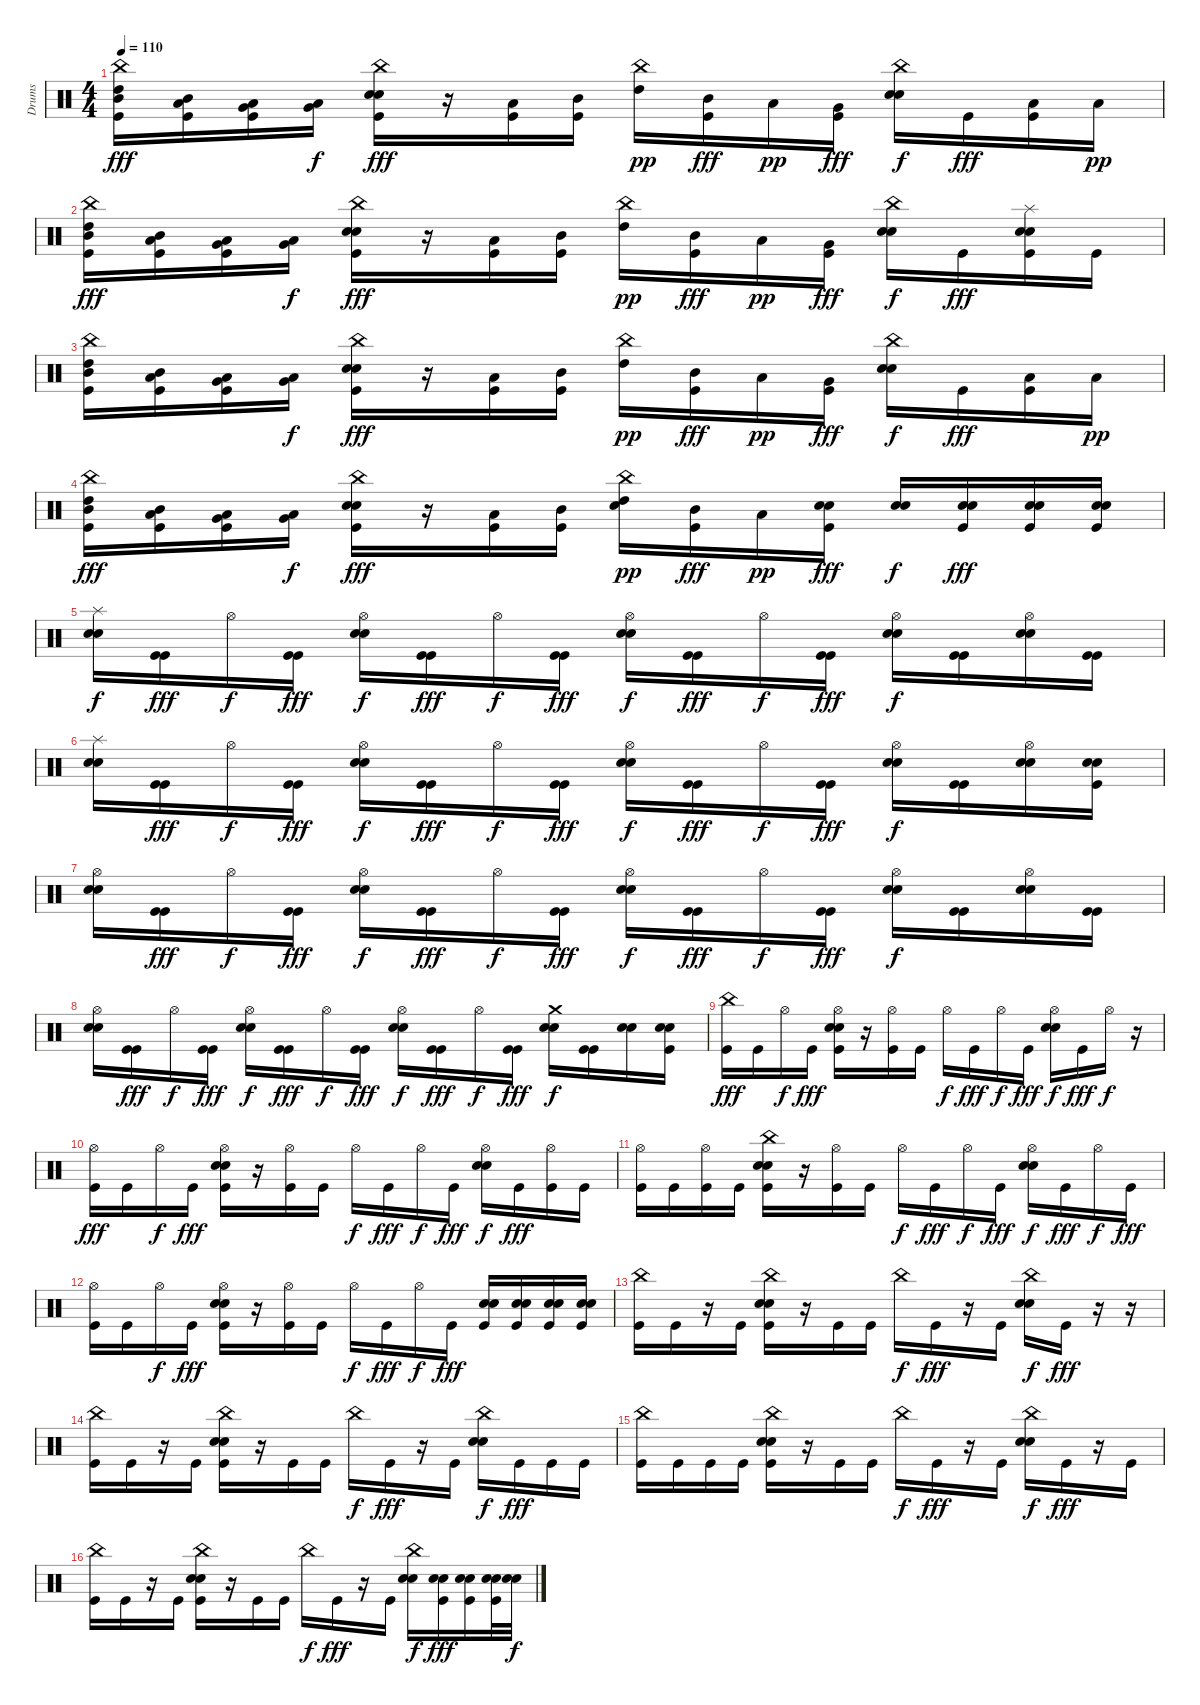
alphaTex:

\track ("Drums" "Drums") {instrument percussion}
\staff {score}
\articulation defaults
\ts (4 4)
\tempo 110
\clef neutral
\ks c
("China (hit)" "Mid Tom (hit)" "High Tom (hit)" "Kick (hit)").16{dy fff} ("Low Tom (hit)" "Mid Tom (hit)" "Kick (hit)").16 ("Very Low Tom (hit)" "Low Tom (hit)" "Kick (hit)").16 ("Low Floor Tom (hit)" "Very Low Tom (hit)").16{dy f} ("China (hit)" "Electric Snare (hit)" "Snare (hit) 2" "Kick (hit)").16{dy fff} r.16 ("Low Tom (hit)" "Kick (hit)").16 ("Mid Tom (hit)" "Kick (hit)").16 ("China (hit)" "High Tom (hit)").16{dy pp} ("Mid Tom (hit)" "Kick (hit)").16{dy fff} "Low Tom (hit)".16{dy pp} ("Very Low Tom (hit)" "Kick (hit)").16{dy fff} ("China (hit)" "Snare (hit) 2" "Electric Snare (hit)").16{dy f} "Kick (hit)".16{dy fff} ("Low Tom (hit)" "Kick (hit)").16 "Low Tom (hit)".16{dy pp} |
("China (hit)" "Mid Tom (hit)" "High Tom (hit)" "Kick (hit)").16{dy fff} ("Low Tom (hit)" "Mid Tom (hit)" "Kick (hit)").16 ("Very Low Tom (hit)" "Low Tom (hit)" "Kick (hit)").16 ("Low Floor Tom (hit)" "Very Low Tom (hit)").16{dy f} ("China (hit)" "Electric Snare (hit)" "Snare (hit) 2" "Kick (hit)").16{dy fff} r.16 ("Low Tom (hit)" "Kick (hit)").16 ("Mid Tom (hit)" "Kick (hit)").16 ("China (hit)" "High Tom (hit)").16{dy pp} ("Mid Tom (hit)" "Kick (hit)").16{dy fff} "Low Tom (hit)".16{dy pp} ("Very Low Tom (hit)" "Kick (hit)").16{dy fff} ("China (hit)" "Snare (hit) 2" "Electric Snare (hit)").16{dy f} "Kick (hit)".16{dy fff} ("Splash (hit)" "Snare (hit) 2" "Electric Snare (hit)" "Kick (hit)").16 "Kick (hit)".16 |
("China (hit)" "Mid Tom (hit)" "High Tom (hit)" "Kick (hit)").16 ("Low Tom (hit)" "Mid Tom (hit)" "Kick (hit)").16 ("Very Low Tom (hit)" "Low Tom (hit)" "Kick (hit)").16 ("Low Floor Tom (hit)" "Very Low Tom (hit)").16{dy f} ("China (hit)" "Electric Snare (hit)" "Snare (hit) 2" "Kick (hit)").16{dy fff} r.16 ("Low Tom (hit)" "Kick (hit)").16 ("Mid Tom (hit)" "Kick (hit)").16 ("China (hit)" "High Tom (hit)").16{dy pp} ("Mid Tom (hit)" "Kick (hit)").16{dy fff} "Low Tom (hit)".16{dy pp} ("Very Low Tom (hit)" "Kick (hit)").16{dy fff} ("China (hit)" "Snare (hit) 2" "Electric Snare (hit)").16{dy f} "Kick (hit)".16{dy fff} ("Low Tom (hit)" "Kick (hit)").16 "Low Tom (hit)".16{dy pp} |
("China (hit)" "Mid Tom (hit)" "High Tom (hit)" "Kick (hit)").16{dy fff} ("Low Tom (hit)" "Mid Tom (hit)" "Kick (hit)").16 ("Very Low Tom (hit)" "Low Tom (hit)" "Kick (hit)").16 ("Low Floor Tom (hit)" "Very Low Tom (hit)").16{dy f} ("China (hit)" "Electric Snare (hit)" "Snare (hit) 2" "Kick (hit)").16{dy fff} r.16 ("Low Tom (hit)" "Kick (hit)").16 ("Mid Tom (hit)" "Kick (hit)").16 ("China (hit)" "High Tom (hit)" "Snare (hit) 2").16{dy pp} ("Mid Tom (hit)" "Kick (hit)").16{dy fff} "Low Tom (hit)".16{dy pp} ("Snare (hit) 2" "Electric Snare (hit)" "Kick (hit)").16{dy fff} ("Snare (hit) 2" "Electric Snare (hit)").16{dy f} ("Snare (hit) 2" "Electric Snare (hit)" "Kick (hit)").16{dy fff} ("Snare (hit) 2" "Electric Snare (hit)" "Kick (hit)").16 ("Snare (hit) 2" "Electric Snare (hit)" "Kick (hit)").16 |
("Splash (hit)" "Snare (hit) 2" "Electric Snare (hit)").16{dy f} ("Kick (hit)" "Kick (hit)").16{dy fff} "Hi-Hat (open)".16{dy f} ("Kick (hit)" "Kick (hit)").16{dy fff} ("Hi-Hat (open)" "Snare (hit) 2" "Electric Snare (hit)").16{dy f} ("Kick (hit)" "Kick (hit)").16{dy fff} "Hi-Hat (open)".16{dy f} ("Kick (hit)" "Kick (hit)").16{dy fff} ("Hi-Hat (open)" "Snare (hit) 2" "Electric Snare (hit)").16{dy f} ("Kick (hit)" "Kick (hit)").16{dy fff} "Hi-Hat (open)".16{dy f} ("Kick (hit)" "Kick (hit)").16{dy fff} ("Hi-Hat (open)" "Snare (hit) 2" "Electric Snare (hit)").16{dy f} ("Kick (hit)" "Kick (hit)").16 ("Hi-Hat (open)" "Snare (hit) 2" "Electric Snare (hit)").16 ("Kick (hit)" "Kick (hit)").16 |
("Splash (hit)" "Snare (hit) 2" "Electric Snare (hit)").16 ("Kick (hit)" "Kick (hit)").16{dy fff} "Hi-Hat (open)".16{dy f} ("Kick (hit)" "Kick (hit)").16{dy fff} ("Hi-Hat (open)" "Snare (hit) 2" "Electric Snare (hit)").16{dy f} ("Kick (hit)" "Kick (hit)").16{dy fff} "Hi-Hat (open)".16{dy f} ("Kick (hit)" "Kick (hit)").16{dy fff} ("Hi-Hat (open)" "Snare (hit) 2" "Electric Snare (hit)").16{dy f} ("Kick (hit)" "Kick (hit)").16{dy fff} "Hi-Hat (open)".16{dy f} ("Kick (hit)" "Kick (hit)").16{dy fff} ("Hi-Hat (open)" "Snare (hit) 2" "Electric Snare (hit)").16{dy f} ("Kick (hit)" "Kick (hit)").16 ("Hi-Hat (open)" "Snare (hit) 2" "Electric Snare (hit)").16 ("Snare (hit) 2" "Electric Snare (hit)" "Kick (hit)").16 |
("Hi-Hat (open)" "Snare (hit) 2" "Electric Snare (hit)").16 ("Kick (hit)" "Kick (hit)").16{dy fff} "Hi-Hat (open)".16{dy f} ("Kick (hit)" "Kick (hit)").16{dy fff} ("Hi-Hat (open)" "Snare (hit) 2" "Electric Snare (hit)").16{dy f} ("Kick (hit)" "Kick (hit)").16{dy fff} "Hi-Hat (open)".16{dy f} ("Kick (hit)" "Kick (hit)").16{dy fff} ("Hi-Hat (open)" "Snare (hit) 2" "Electric Snare (hit)").16{dy f} ("Kick (hit)" "Kick (hit)").16{dy fff} "Hi-Hat (open)".16{dy f} ("Kick (hit)" "Kick (hit)").16{dy fff} ("Hi-Hat (open)" "Snare (hit) 2" "Electric Snare (hit)").16{dy f} ("Kick (hit)" "Kick (hit)").16 ("Hi-Hat (open)" "Snare (hit) 2" "Electric Snare (hit)").16 ("Kick (hit)" "Kick (hit)").16 |
("Hi-Hat (open)" "Snare (hit) 2" "Electric Snare (hit)").16 ("Kick (hit)" "Kick (hit)").16{dy fff} "Hi-Hat (open)".16{dy f} ("Kick (hit)" "Kick (hit)").16{dy fff} ("Hi-Hat (open)" "Snare (hit) 2" "Electric Snare (hit)").16{dy f} ("Kick (hit)" "Kick (hit)").16{dy fff} "Hi-Hat (open)".16{dy f} ("Kick (hit)" "Kick (hit)").16{dy fff} ("Hi-Hat (open)" "Snare (hit) 2" "Electric Snare (hit)").16{dy f} ("Kick (hit)" "Kick (hit)").16{dy fff} "Hi-Hat (open)".16{dy f} ("Kick (hit)" "Kick (hit)").16{dy fff} ("Crash medium (hit)" "Snare (hit) 2" "Electric Snare (hit)").16{dy f} ("Kick (hit)" "Kick (hit)").16 ("Snare (hit) 2" "Electric Snare (hit)").16 ("Snare (hit) 2" "Electric Snare (hit)" "Kick (hit)").16 |
("China (hit)" "Kick (hit)").16{dy fff} "Kick (hit)".16 "Hi-Hat (open)".16{dy f} "Kick (hit)".16{dy fff} ("Hi-Hat (open)" "Electric Snare (hit)" "Snare (hit) 2" "Kick (hit)").16 r.16 ("Hi-Hat (open)" "Kick (hit)").16 "Kick (hit)".16 "Hi-Hat (open)".16{dy f} "Kick (hit)".16{dy fff} "Hi-Hat (open)".16{dy f} "Kick (hit)".16{dy fff} ("Hi-Hat (open)" "Snare (hit) 2" "Electric Snare (hit)").16{dy f} "Kick (hit)".16{dy fff} "Hi-Hat (open)".16{dy f} r.16 |
("Hi-Hat (open)" "Kick (hit)").16{dy fff} "Kick (hit)".16 "Hi-Hat (open)".16{dy f} "Kick (hit)".16{dy fff} ("Hi-Hat (open)" "Electric Snare (hit)" "Snare (hit) 2" "Kick (hit)").16 r.16 ("Hi-Hat (open)" "Kick (hit)").16 "Kick (hit)".16 "Hi-Hat (open)".16{dy f} "Kick (hit)".16{dy fff} "Hi-Hat (open)".16{dy f} "Kick (hit)".16{dy fff} ("Hi-Hat (open)" "Snare (hit) 2" "Electric Snare (hit)").16{dy f} "Kick (hit)".16{dy fff} ("Hi-Hat (open)" "Kick (hit)").16 "Kick (hit)".16 |
("Hi-Hat (open)" "Kick (hit)").16 "Kick (hit)".16 ("Hi-Hat (open)" "Kick (hit)").16 "Kick (hit)".16 ("China (hit)" "Electric Snare (hit)" "Snare (hit) 2" "Kick (hit)").16 r.16 ("Hi-Hat (open)" "Kick (hit)").16 "Kick (hit)".16 "Hi-Hat (open)".16{dy f} "Kick (hit)".16{dy fff} "Hi-Hat (open)".16{dy f} "Kick (hit)".16{dy fff} ("Hi-Hat (open)" "Snare (hit) 2" "Electric Snare (hit)").16{dy f} "Kick (hit)".16{dy fff} "Hi-Hat (open)".16{dy f} "Kick (hit)".16{dy fff} |
("Hi-Hat (open)" "Kick (hit)").16 "Kick (hit)".16 "Hi-Hat (open)".16{dy f} "Kick (hit)".16{dy fff} ("Hi-Hat (open)" "Electric Snare (hit)" "Snare (hit) 2" "Kick (hit)").16 r.16 ("Hi-Hat (open)" "Kick (hit)").16 "Kick (hit)".16 "Hi-Hat (open)".16{dy f} "Kick (hit)".16{dy fff} "Hi-Hat (open)".16{dy f} "Kick (hit)".16{dy fff} ("Snare (hit) 2" "Electric Snare (hit)" "Kick (hit)").16 ("Snare (hit) 2" "Electric Snare (hit)" "Kick (hit)").16 ("Snare (hit) 2" "Electric Snare (hit)" "Kick (hit)").16 ("Snare (hit) 2" "Electric Snare (hit)" "Kick (hit)").16 |
("China (hit)" "Kick (hit)").16 "Kick (hit)".16 r.16 "Kick (hit)".16 ("China (hit)" "Electric Snare (hit)" "Snare (hit) 2" "Kick (hit)").16 r.16 "Kick (hit)".16 "Kick (hit)".16 "China (hit)".16{dy f} "Kick (hit)".16{dy fff} r.16 "Kick (hit)".16 ("China (hit)" "Snare (hit) 2" "Electric Snare (hit)").16{dy f} "Kick (hit)".16{dy fff} r.16 r.16 |
("China (hit)" "Kick (hit)").16 "Kick (hit)".16 r.16 "Kick (hit)".16 ("China (hit)" "Electric Snare (hit)" "Snare (hit) 2" "Kick (hit)").16 r.16 "Kick (hit)".16 "Kick (hit)".16 "China (hit)".16{dy f} "Kick (hit)".16{dy fff} r.16 "Kick (hit)".16 ("China (hit)" "Snare (hit) 2" "Electric Snare (hit)").16{dy f} "Kick (hit)".16{dy fff} "Kick (hit)".16 "Kick (hit)".16 |
("China (hit)" "Kick (hit)").16 "Kick (hit)".16 "Kick (hit)".16 "Kick (hit)".16 ("China (hit)" "Electric Snare (hit)" "Snare (hit) 2" "Kick (hit)").16 r.16 "Kick (hit)".16 "Kick (hit)".16 "China (hit)".16{dy f} "Kick (hit)".16{dy fff} r.16 "Kick (hit)".16 ("China (hit)" "Snare (hit) 2" "Electric Snare (hit)").16{dy f} "Kick (hit)".16{dy fff} r.16 "Kick (hit)".16 |
("China (hit)" "Kick (hit)").16 "Kick (hit)".16 r.16 "Kick (hit)".16 ("China (hit)" "Electric Snare (hit)" "Snare (hit) 2" "Kick (hit)").16 r.16 "Kick (hit)".16 "Kick (hit)".16 "China (hit)".16{dy f} "Kick (hit)".16{dy fff} r.16 "Kick (hit)".16 ("China (hit)" "Snare (hit) 2" "Electric Snare (hit)").16{dy f} ("Snare (hit) 2" "Electric Snare (hit)" "Kick (hit)").16{dy fff} ("Snare (hit) 2" "Electric Snare (hit)" "Kick (hit)").16 ("Snare (hit) 2" "Electric Snare (hit)" "Kick (hit)").32 ("Snare (hit) 2" "Electric Snare (hit)").32{dy f}
